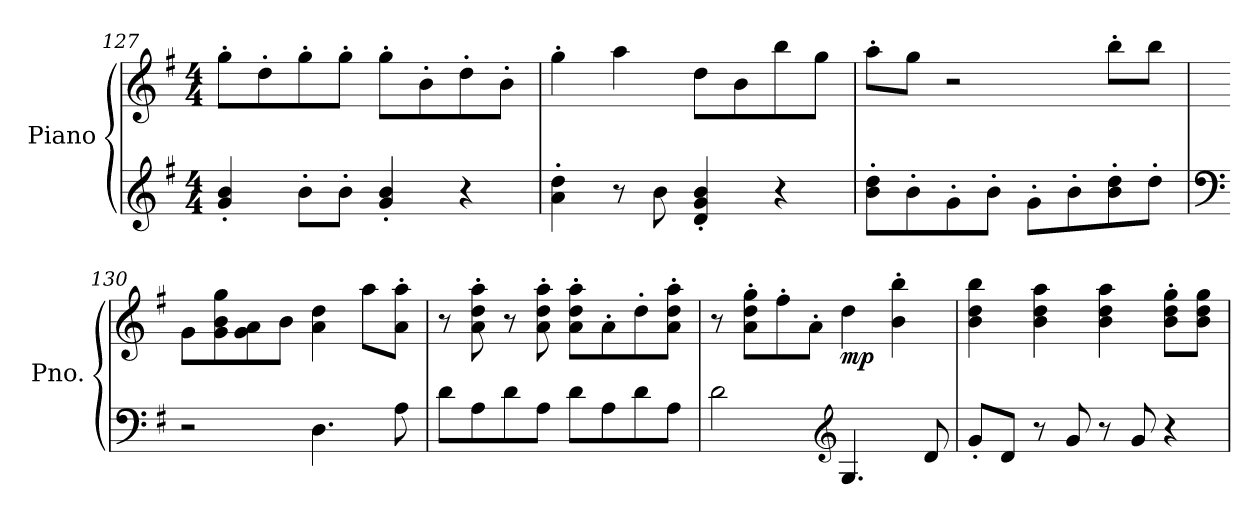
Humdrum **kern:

**kern	**kern	**dynam
*part1	*part1	*part1
*staff2	*staff1	*staff1/2
*I"Piano	*	*
*I'Pno.	*	*
*clefG2	*clefG2	*
*k[f#]	*k[f#]	*
*M4/4	*M4/4	*
=127	=127	=127
4g/' 4b/'	8gg'\L	.
.	8dd'\	.
8b'\L	8gg'\	.
8b'\J	8gg'\J	.
4g/' 4b/'	8gg'\L	.
.	8b'\	.
4r	8dd'\	.
.	8b'\J	.
=128	=128	=128
4a\' 4dd\'	4gg'\	.
8r	4aa\	.
8b\	.	.
4d/' 4g/' 4b/'	8dd\L	.
.	8b\	.
4r	8bb\	.
.	8gg\J	.
=129	=129	=129
8b\' 8dd\'L	8aa'\L	.
8b'\	8gg\J	.
8g'\	2r	.
8b'\J	.	.
8g'\L	.	.
8b'\	.	.
8b\' 8dd\'	8bb'\L	.
8dd'\J	8bb\J	.
=130	=130	=130
*clefF4	*	*
2r	8g\L	.
.	8g\ 8b\ 8gg\	.
.	8g\ 8a\	.
.	8b\J	.
4.D\	4a\ 4dd\	.
.	8aa\L	.
8A\	8a\' 8aa\'J	.
!!LO:LB:g=z
=131	=131	=131
8d\L	8r	.
8A\	8a\' 8dd\' 8aa\'	.
8d\	8r	.
8A\J	8a\' 8dd\' 8aa\'	.
8d\L	8a\' 8dd\' 8aa\'L	.
8A\	8a'\	.
8d\	8dd'\	.
8A\J	8a\' 8dd\' 8aa\'J	.
=132	=132	=132
2d\	8r	.
.	8a\' 8dd\' 8gg\'L	.
.	8ff#'\	.
.	8a'\J	.
*clefG2	*	*
!	!	!LO:DY:b
4.G/	4dd\	mp
.	4b\' 4bb\'	.
8d/	.	.
=133	=133	=133
8g'/L	4b\ 4dd\ 4bb\	.
8d/J	.	.
8r	4b\ 4dd\ 4aa\	.
8g/	.	.
8r	4b\ 4dd\ 4aa\	.
8g/	.	.
4r	8b\' 8dd\' 8gg\'L	.
.	8b\ 8dd\ 8gg\J	.
=	=	=
*-	*-	*-
